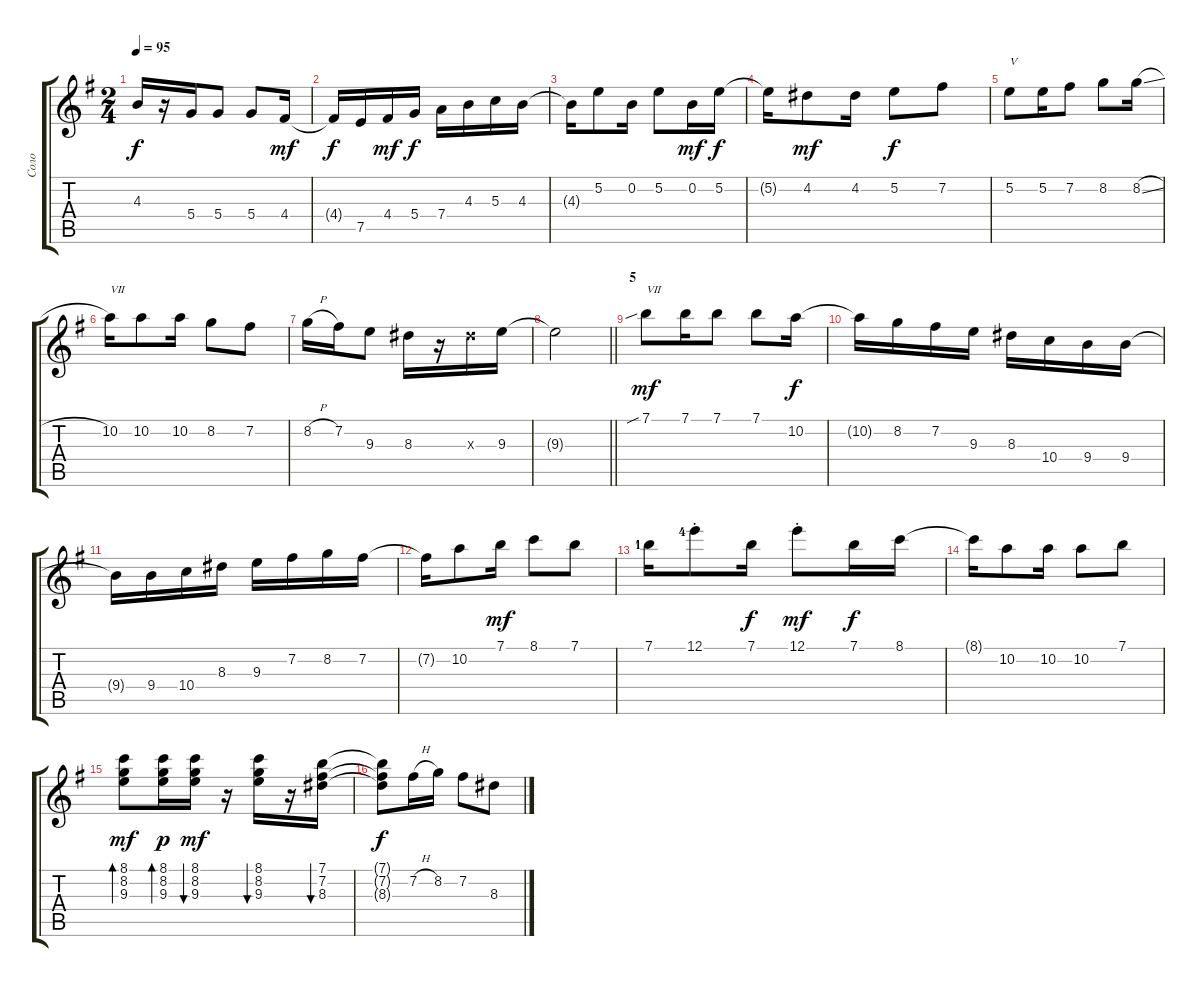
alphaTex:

\track ("Соло" "Соло") {instrument acousticguitarsteel}
\staff {score tabs}
\tuning (E4 B3 G3 D3 A2 E2) {hide}
\ts (2 4)
\tempo 95
\clef g2
\ks eminor
4.3.16{dy f} r.16 5.4.16 5.4.8 5.4.8 4.4.16{dy mf} |
4.4{t}.16{dy f} 7.5.16 4.4.16{dy mf} 5.4.16{dy f} 7.4.16 4.3.16 5.3.16 4.3.16 |
4.3{t}.16 5.2.8 0.2.16 5.2.8 0.2.16{dy mf} 5.2.16{dy f} |
5.2{t}.16 4.2.8{dy mf} 4.2.16 5.2.8{dy f} 7.2.8 |
5.2.8{txt "V"} 5.2.16 7.2.8 8.2.8 8.2{sl}.16 |
10.2.16{txt "VII"} 10.2.8 10.2.16 8.2.8 7.2.8 |
8.2{h}.16 7.2.16 9.3.8 8.3.16 r.16 8.3{x}.16 9.3.16 |
\barLineRight lightlight
9.3{t}.2 |
\section ("" "5")
7.1{sib}.8{txt "VII" dy mf} 7.1.16 7.1.8 7.1.8 10.2.16{dy f} |
10.2{t}.16 8.2.16 7.2.16 9.3.16 8.3.16 10.4.16 9.4.16 9.4.16 |
9.4{t}.16 9.4.16 10.4.16 8.3.16 9.3.16 7.2.16 8.2.16 7.2.16 |
7.2{t}.16 10.2.8 7.1.16{dy mf} 8.1.8 7.1.8 |
7.1{lf 2}.16 12.1{st lf 5}.8 7.1.16{dy f} 12.1{st}.8{dy mf} 7.1.16{dy f} 8.1.16 |
8.1{t}.16 10.2.8 10.2.16 10.2.8 7.1.8 |
(8.1 8.2 9.3).8{bd 60 dy mf} (8.1 8.2 9.3).16{bd 60 dy p} (8.1 8.2 9.3).16{bu 60 dy mf} r.16 (8.1 8.2 9.3).16{bu 60} r.16 (7.1 7.2 8.3).16{bu 60} |
(7.1{t} 7.2{t} 8.3{t}).8{dy f} 7.2{h}.16 8.2.16 7.2.8 8.3.8
